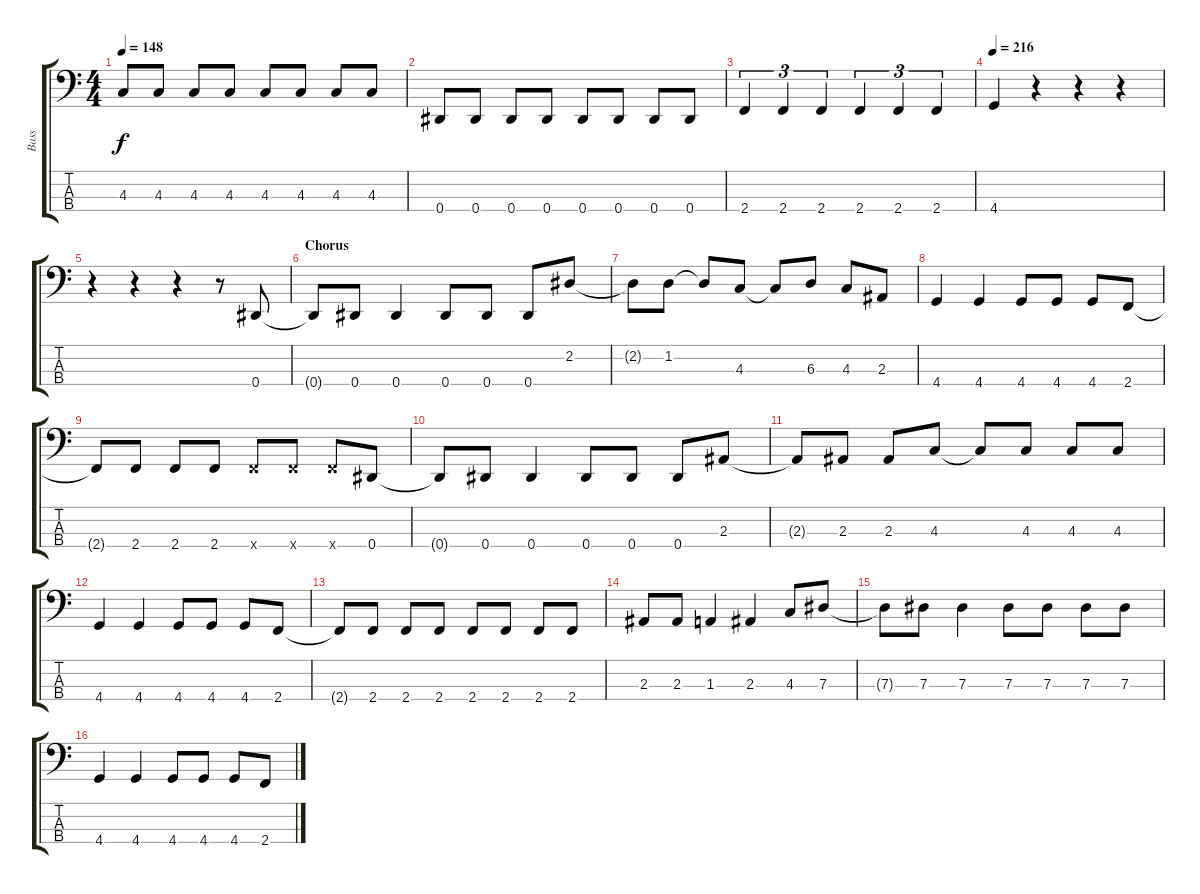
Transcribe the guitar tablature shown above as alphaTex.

\track ("Bass" "Bass") {instrument electricbasspick}
\staff {score tabs}
\tuning (Gb2 Db2 Ab1 Eb1) {hide}
\ts (4 4)
\tempo 148
\clef f4
\ks c
4.3.8{dy f} 4.3.8 4.3.8 4.3.8 4.3.8 4.3.8 4.3.8 4.3.8 |
0.4.8 0.4.8 0.4.8 0.4.8 0.4.8 0.4.8 0.4.8 0.4.8 |
2.4.4{tu (3 2)} 2.4.4{tu (3 2)} 2.4.4{tu (3 2)} 2.4.4{tu (3 2)} 2.4.4{tu (3 2)} 2.4.4{tu (3 2)} |
\tempo 216
4.4.4 r.4 r.4 r.4 |
r.4 r.4 r.4 r.8 0.4.8 |
\section ("" "Chorus")
0.4{t}.8 0.4.8 0.4.4 0.4.8 0.4.8 0.4.8 2.2.8 |
2.2{t}.8 1.2.8 1.2{t}.8 4.3.8 4.3{t}.8 6.3.8 4.3.8 2.3.8 |
4.4.4 4.4.4 4.4.8 4.4.8 4.4.8 2.4.8 |
2.4{t}.8 2.4.8 2.4.8 2.4.8 2.4{x}.8 2.4{x}.8 2.4{x}.8 0.4.8 |
0.4{t}.8 0.4.8 0.4.4 0.4.8 0.4.8 0.4.8 2.3.8 |
2.3{t}.8 2.3.8 2.3.8 4.3.8 4.3{t}.8 4.3.8 4.3.8 4.3.8 |
4.4.4 4.4.4 4.4.8 4.4.8 4.4.8 2.4.8 |
2.4{t}.8 2.4.8 2.4.8 2.4.8 2.4.8 2.4.8 2.4.8 2.4.8 |
2.3.8 2.3.8 1.3.4 2.3.4 4.3.8 7.3.8 |
7.3{t}.8 7.3.8 7.3.4 7.3.8 7.3.8 7.3.8 7.3.8 |
4.4.4 4.4.4 4.4.8 4.4.8 4.4.8 2.4.8
